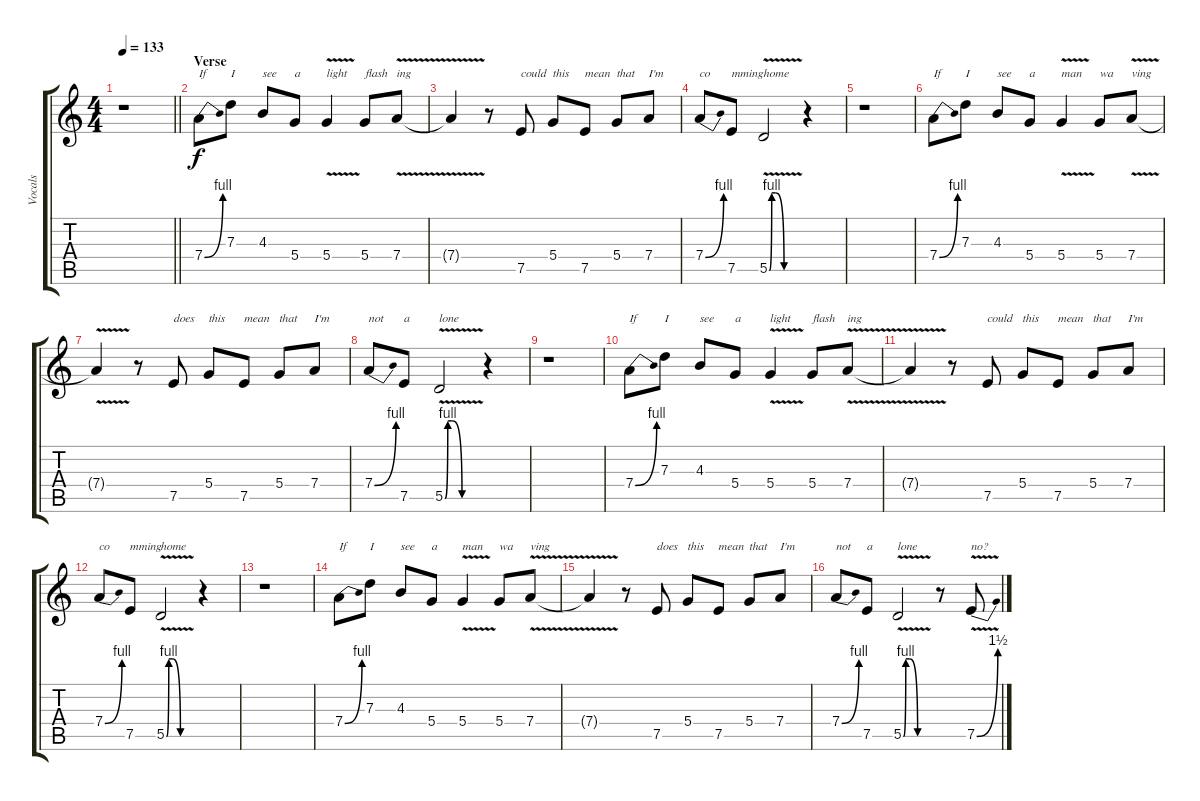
\track ("Vocals" "Vocals") {instrument acousticguitarnylon}
\staff {score tabs}
\tuning (E4 B3 G3 D3 A2 E2) {hide}
\ts (4 4)
\tempo 133
\clef g2
\barLineRight lightlight
\ks c
r.1{dy f} |
\section ("" "Verse")
7.4{be (bend 0 0 60 4)}.8{txt "If"} 7.3.8{txt "I"} 4.3.8{txt "see"} 5.4.8{txt "a"} 5.4{v}.4{txt "light"} 5.4.8{txt "flash"} 7.4{v}.8{txt "ing"} |
7.4{t}.4 r.8 7.5.8{txt "could"} 5.4.8{txt "this"} 7.5.8{txt "mean"} 5.4.8{txt "that"} 7.4.8{txt "I'm"} |
7.4{be (bend 0 0 60 4)}.8{txt "co"} 7.5.8{txt "mming"} 5.5{be (custom 0 0 5 4 12 4 30 0 60 0) v}.2{txt "home"} r.4 |
r.1 |
7.4{be (bend 0 0 60 4)}.8{txt "If"} 7.3.8{txt "I"} 4.3.8{txt "see"} 5.4.8{txt "a"} 5.4{v}.4{txt "man"} 5.4.8{txt "wa"} 7.4{v}.8{txt "ving"} |
7.4{t}.4 r.8 7.5.8{txt "does"} 5.4.8{txt "this"} 7.5.8{txt "mean"} 5.4.8{txt "that"} 7.4.8{txt "I'm"} |
7.4{be (bend 0 0 60 4)}.8{txt "not"} 7.5.8{txt "a"} 5.5{be (custom 0 0 5 4 12 4 30 0 60 0) v}.2{txt "lone"} r.4 |
r.1 |
7.4{be (bend 0 0 60 4)}.8{txt "If"} 7.3.8{txt "I"} 4.3.8{txt "see"} 5.4.8{txt "a"} 5.4{v}.4{txt "light"} 5.4.8{txt "flash"} 7.4{v}.8{txt "ing"} |
7.4{t}.4 r.8 7.5.8{txt "could"} 5.4.8{txt "this"} 7.5.8{txt "mean"} 5.4.8{txt "that"} 7.4.8{txt "I'm"} |
7.4{be (bend 0 0 60 4)}.8{txt "co"} 7.5.8{txt "mming"} 5.5{be (custom 0 0 5 4 12 4 30 0 60 0) v}.2{txt "home"} r.4 |
r.1 |
7.4{be (bend 0 0 60 4)}.8{txt "If"} 7.3.8{txt "I"} 4.3.8{txt "see"} 5.4.8{txt "a"} 5.4{v}.4{txt "man"} 5.4.8{txt "wa"} 7.4{v}.8{txt "ving"} |
7.4{t}.4 r.8 7.5.8{txt "does"} 5.4.8{txt "this"} 7.5.8{txt "mean"} 5.4.8{txt "that"} 7.4.8{txt "I'm"} |
7.4{be (bend 0 0 60 4)}.8{txt "not"} 7.5.8{txt "a"} 5.5{be (custom 0 0 5 4 12 4 30 0 60 0) v}.2{txt "lone"} r.8 7.5{be (bend 0 0 60 6) v}.8{txt "no?"}
